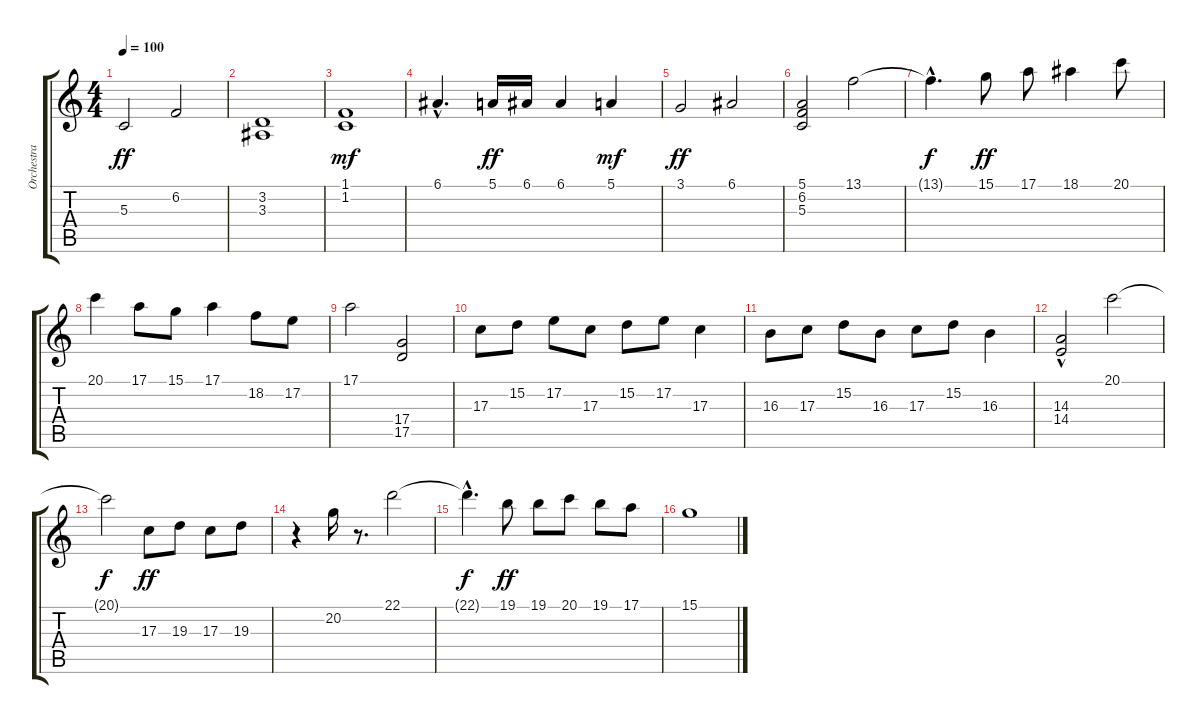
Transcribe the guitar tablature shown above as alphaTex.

\track ("Orchestra" "Orchestra") {instrument stringensemble1}
\staff {score tabs}
\tuning (E4 B3 G3 D3 A2 E2) {hide}
\ts (4 4)
\tempo 100
\clef g2
\ks c
5.3.2{dy ff} 6.2.2 |
(3.2 3.3).1 |
(1.1 1.2).1{dy mf} |
6.1{hac}.4{d} 5.1.16{dy ff} 6.1.16 6.1.4 5.1.4{dy mf} |
3.1.2{dy ff} 6.1.2 |
(5.1 6.2 5.3).2 13.1.2 |
13.1{hac t}.4{d dy f} 15.1.8{dy ff} 17.1.8 18.1.4 20.1.8 |
20.1.4 17.1.8 15.1.8 17.1.4 18.2.8 17.2.8 |
17.1.2 (17.4 17.5).2 |
17.3.8 15.2.8 17.2.8 17.3.8 15.2.8 17.2.8 17.3.4 |
16.3.8 17.3.8 15.2.8 16.3.8 17.3.8 15.2.8 16.3.4 |
(14.3{hac} 14.4{hac}).2 20.1.2 |
20.1{t}.2{dy f} 17.3.8{dy ff} 19.3.8 17.3.8 19.3.8 |
r.4 20.2.16 r.8{d} 22.1.2 |
22.1{hac t}.4{d dy f} 19.1.8{dy ff} 19.1.8 20.1.8 19.1.8 17.1.8 |
15.1.1
